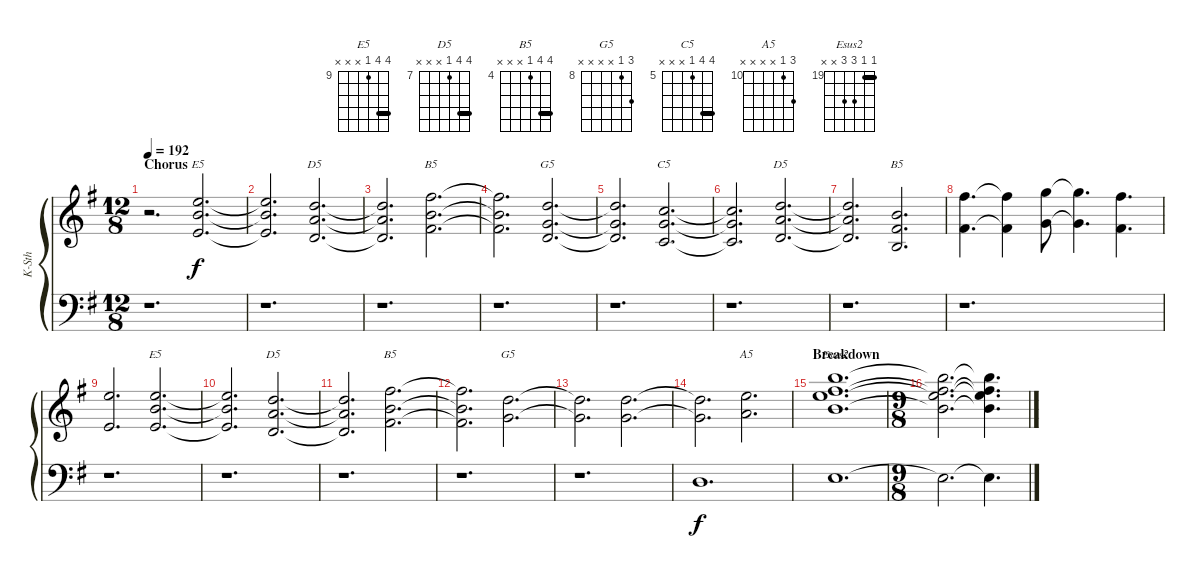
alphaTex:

\defaultSystemsLayout 4
\bracketExtendMode groupsimilarinstruments
\otherSystemsTrackNameOrientation horizontal
\track ("Bell Patch" "K-Sth") {multiBarRest instrument fx3crystal}
\staff {score}
\tuning (E4 B3 G3 D3 A2 E2)
\chord ("E5" 12 12 9 x x x) {firstfret 9 showfingering false barre 12}
\chord ("D5" 10 10 7 x x x) {firstfret 7 showfingering false barre 10}
\chord ("B5" 14 12 11 x x x) {firstfret 11 showfingering false}
\chord ("G5" 10 8 7 x x x) {firstfret 7 showfingering false}
\chord ("C5" 8 8 5 x x x) {firstfret 5 showfingering false barre 8}
\chord ("B5" 7 7 4 x x x) {firstfret 4 showfingering false barre 7}
\chord ("G5" 10 8 x x x x) {firstfret 8 showfingering false}
\chord ("A5" 12 10 x x x x) {firstfret 10 showfingering false}
\chord ("Esus2" 19 19 21 21 x x) {firstfret 19 showfingering false barre 19}
\ts (12 8)
\section ("" "Chorus")
\tempo 192
\clef g2
\ks g
r.2{d dy f} (12.1{acc forcenatural} 12.2{acc forcenatural} 9.3{acc forcenatural}).2{d ch "E5"} |
(9.3{t acc forcenatural} 12.2{t acc forcenatural} 12.1{t acc forcenatural}).2{d} (10.1{acc forcenatural} 10.2{acc forcenatural} 7.3{acc forcenatural}).2{d ch "D5"} |
(7.3{t acc forcenatural} 10.2{t acc forcenatural} 10.1{t acc forcenatural}).2{d} (14.1{acc #} 12.2{acc forcenatural} 11.3{acc #}).2{d ch "B5"} |
(11.3{t acc #} 12.2{t acc forcenatural} 14.1{t acc #}).2{d} (10.1{acc forcenatural} 8.2{acc forcenatural} 7.3{acc forcenatural}).2{d ch "G5"} |
(7.3{t acc forcenatural} 8.2{t acc forcenatural} 10.1{t acc forcenatural}).2{d} (8.1{acc forcenatural} 8.2{acc forcenatural} 5.3{acc forcenatural}).2{d ch "C5"} |
(5.3{t acc forcenatural} 8.2{t acc forcenatural} 8.1{t acc forcenatural}).2{d} (10.1{acc forcenatural} 10.2{acc forcenatural} 7.3{acc forcenatural}).2{d ch "D5"} |
(7.3{t acc forcenatural} 10.2{t acc forcenatural} 10.1{t acc forcenatural}).2{d} (7.1{acc forcenatural} 7.2{acc #} 4.3{acc forcenatural}).2{d ch "B5"} |
(11.3{acc #} 14.1{acc #}).4{d} (11.3{t acc #} 14.1{t acc #}).4 (12.3{acc forcenatural} 15.1{acc forcenatural}).8 (12.3{t acc forcenatural} 15.1{t acc forcenatural}).4{d} (11.3{acc #} 14.1{acc #}).4{d} |
(12.1{acc forcenatural} 9.3{acc forcenatural}).2{d} (9.3{acc forcenatural} 12.1{acc forcenatural} 12.2{acc forcenatural}).2{d ch "E5"} |
(12.1{t acc forcenatural} 12.2{t acc forcenatural} 9.3{t acc forcenatural}).2{d} (10.1{acc forcenatural} 10.2{acc forcenatural} 7.3{acc forcenatural}).2{d ch "D5"} |
(7.3{t acc forcenatural} 10.2{t acc forcenatural} 10.1{t acc forcenatural}).2{d} (14.1{acc #} 12.2{acc forcenatural} 11.3{acc #}).2{d ch "B5"} |
(11.3{t acc #} 12.2{t acc forcenatural} 14.1{t acc #}).2{d} (10.1{acc forcenatural} 8.2{acc forcenatural}).2{d ch "G5"} |
(10.1{t acc forcenatural} 8.2{t acc forcenatural}).2{d} (10.1{acc forcenatural} 8.2{acc forcenatural}).2{d} |
(10.1{t acc forcenatural} 8.2{t acc forcenatural}).2{d} (12.1{acc forcenatural} 10.2{acc forcenatural}).2{d ch "A5"} |
\section ("" "Breakdown")
(21.4{acc forcenatural} 21.3{acc forcenatural} 19.2{acc #} 19.1{acc forcenatural}).1{d ch "Esus2"} |
\ts (9 8)
\beaming (8 3 3 3 3)
(19.1{t acc forcenatural} 19.2{t acc #} 21.3{t acc forcenatural} 21.4{t acc forcenatural}).2{d} (19.1{t acc forcenatural} 19.2{t acc #} 21.3{t acc forcenatural} 21.4{t acc forcenatural}).4{d}
\staff {score}
\tuning (E4 B3 G3 D3 A2 E2)
\clef f4
\ottava regular
\simile none
\ks g
r.1{d dy f} |
r.1{d} |
r.1{d} |
r.1{d} |
r.1{d} |
r.1{d} |
r.1{d} |
r.1{d} |
r.1{d} |
r.1{d} |
r.1{d} |
r.1{d} |
r.1{d} |
0.4{acc forcenatural}.1{d} |
2.4{acc forcenatural}.1{d} |
2.4{t acc forcenatural}.2{d} 2.4{t acc forcenatural}.4{d}
